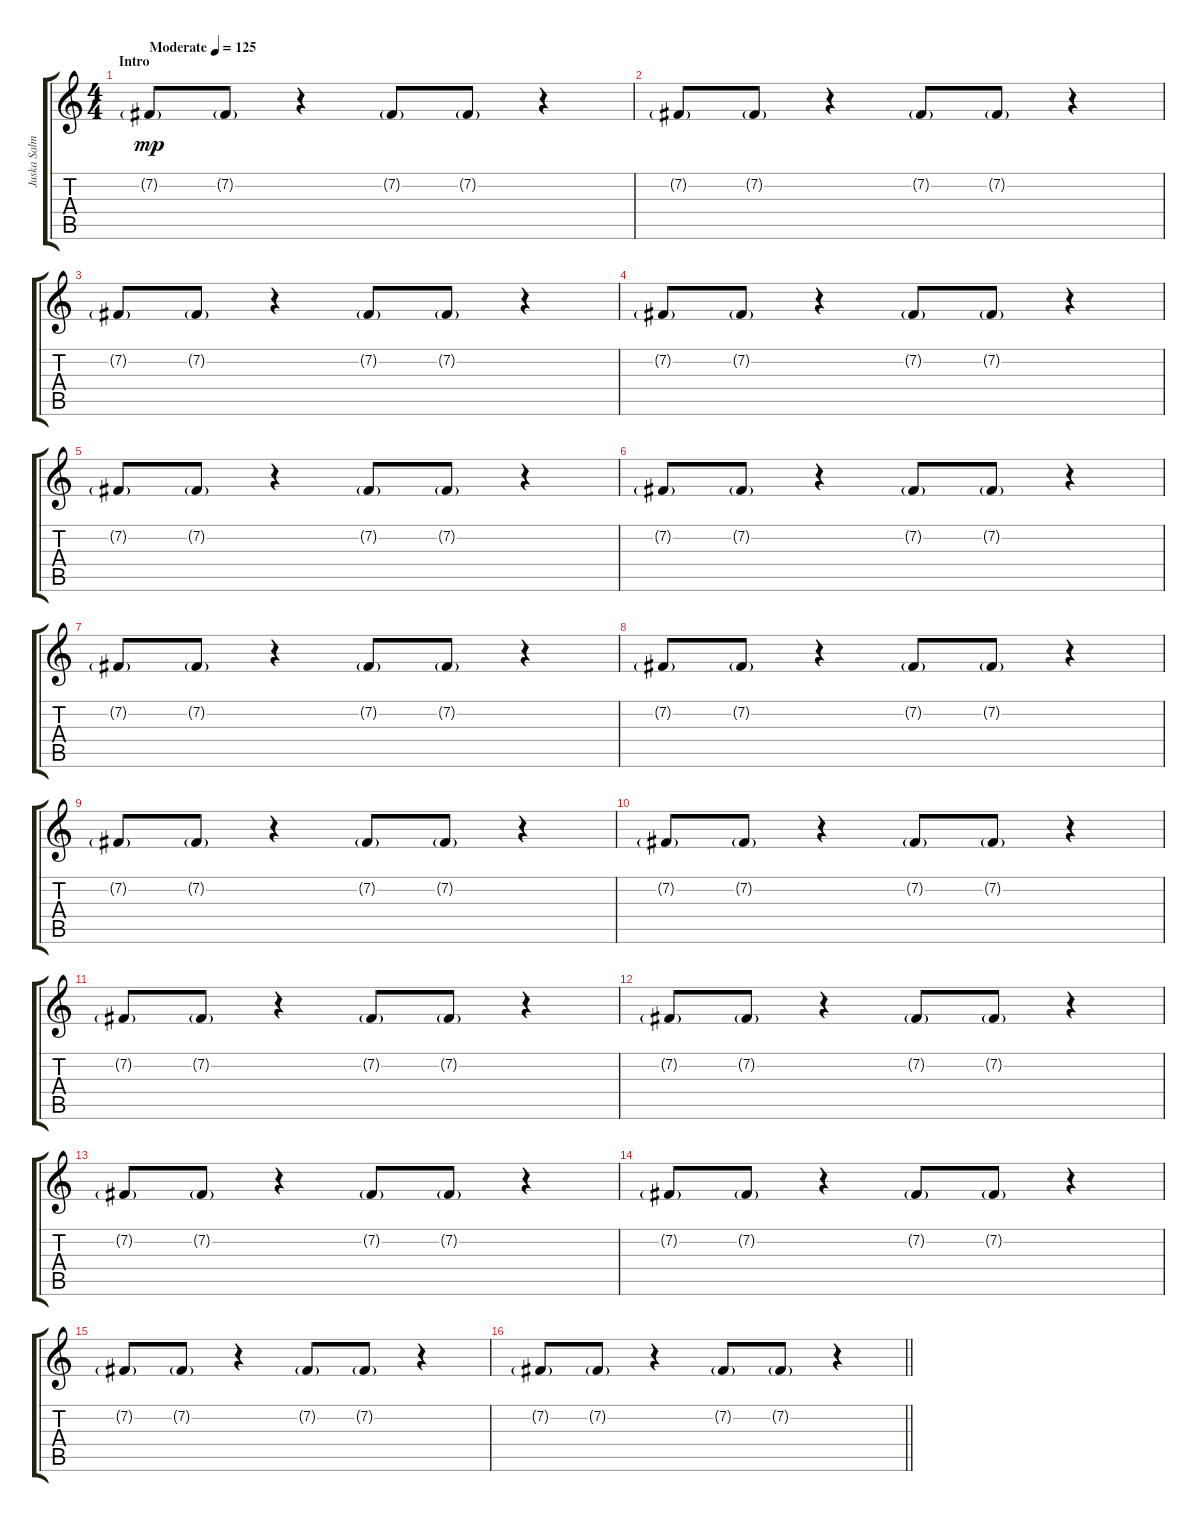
\track ("Juska Salminen" "Juska Salm") {instrument pad6metallic}
\staff {score tabs}
\tuning (E4 B3 G3 D3 A2 E2) {hide}
\ts (4 4)
\section ("" "Intro")
\tempo (125 "Moderate")
\clef g2
\ks c
7.2{g}.8{dy mp instrument pad6metallic} 7.2{g}.8 r.4 7.2{g}.8 7.2{g}.8 r.4 |
7.2{g}.8 7.2{g}.8 r.4 7.2{g}.8 7.2{g}.8 r.4 |
7.2{g}.8 7.2{g}.8 r.4 7.2{g}.8 7.2{g}.8 r.4 |
7.2{g}.8 7.2{g}.8 r.4 7.2{g}.8 7.2{g}.8 r.4 |
7.2{g}.8 7.2{g}.8 r.4 7.2{g}.8 7.2{g}.8 r.4 |
7.2{g}.8 7.2{g}.8 r.4 7.2{g}.8 7.2{g}.8 r.4 |
7.2{g}.8 7.2{g}.8 r.4 7.2{g}.8 7.2{g}.8 r.4 |
7.2{g}.8 7.2{g}.8 r.4 7.2{g}.8 7.2{g}.8 r.4 |
7.2{g}.8 7.2{g}.8 r.4 7.2{g}.8 7.2{g}.8 r.4 |
7.2{g}.8 7.2{g}.8 r.4 7.2{g}.8 7.2{g}.8 r.4 |
7.2{g}.8 7.2{g}.8 r.4 7.2{g}.8 7.2{g}.8 r.4 |
7.2{g}.8 7.2{g}.8 r.4 7.2{g}.8 7.2{g}.8 r.4 |
7.2{g}.8 7.2{g}.8 r.4 7.2{g}.8 7.2{g}.8 r.4 |
7.2{g}.8 7.2{g}.8 r.4 7.2{g}.8 7.2{g}.8 r.4 |
7.2{g}.8 7.2{g}.8 r.4 7.2{g}.8 7.2{g}.8 r.4 |
\barLineRight lightlight
7.2{g}.8 7.2{g}.8 r.4 7.2{g}.8 7.2{g}.8 r.4
